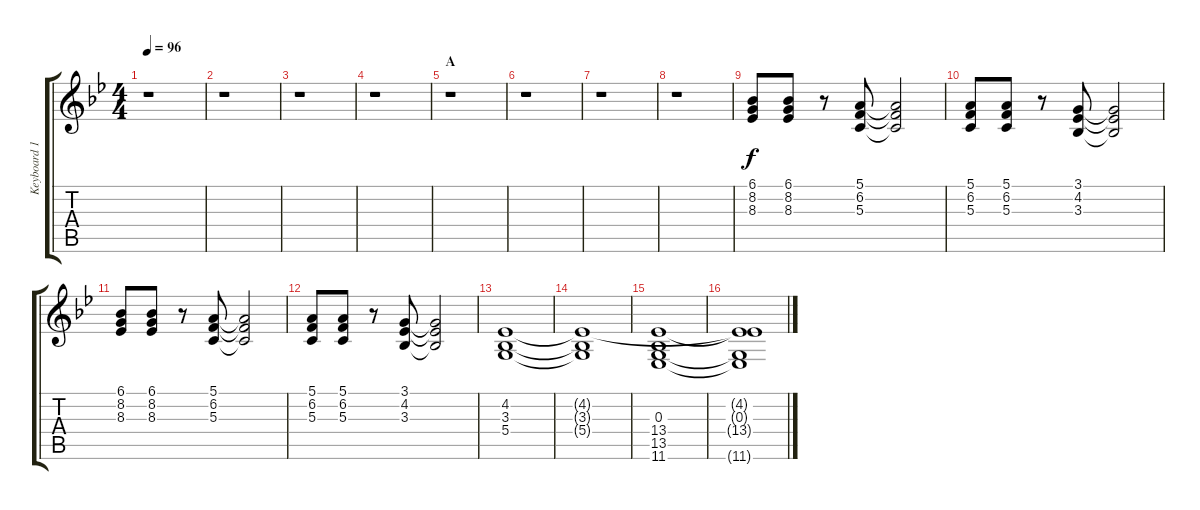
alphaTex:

\track ("Keyboard 1 (RH)" "Keyboard 1") {instrument synthstrings1}
\staff {score tabs}
\tuning (E4 B3 G3 D3 A2 E2) {hide}
\ts (4 4)
\tempo 96
\clef g2
\ks bb
r.1{dy f instrument synthstrings1} |
r.1 |
r.1 |
r.1 |
\section ("" "A")
r.1 |
r.1 |
r.1 |
r.1 |
(6.1 8.2 8.3).8 (6.1 8.2 8.3).8 r.8 (5.1 6.2 5.3).8 (5.1{t} 6.2{t} 5.3{t}).2 |
(5.1 6.2 5.3).8 (5.1 6.2 5.3).8 r.8 (3.1 4.2 3.3).8 (3.1{t} 4.2{t} 3.3{t}).2 |
(6.1 8.2 8.3).8 (6.1 8.2 8.3).8 r.8 (5.1 6.2 5.3).8 (5.1{t} 6.2{t} 5.3{t}).2 |
(5.1 6.2 5.3).8 (5.1 6.2 5.3).8 r.8 (3.1 4.2 3.3).8 (3.1{t} 4.2{t} 3.3{t}).2 |
(4.2 3.3 5.4).1 |
(4.2{t} 3.3{t} 5.4{t}).1 |
(0.3 13.4 13.5 11.6).1 |
(4.2{t} 0.3{t} 13.4{t} 11.6{t}).1
